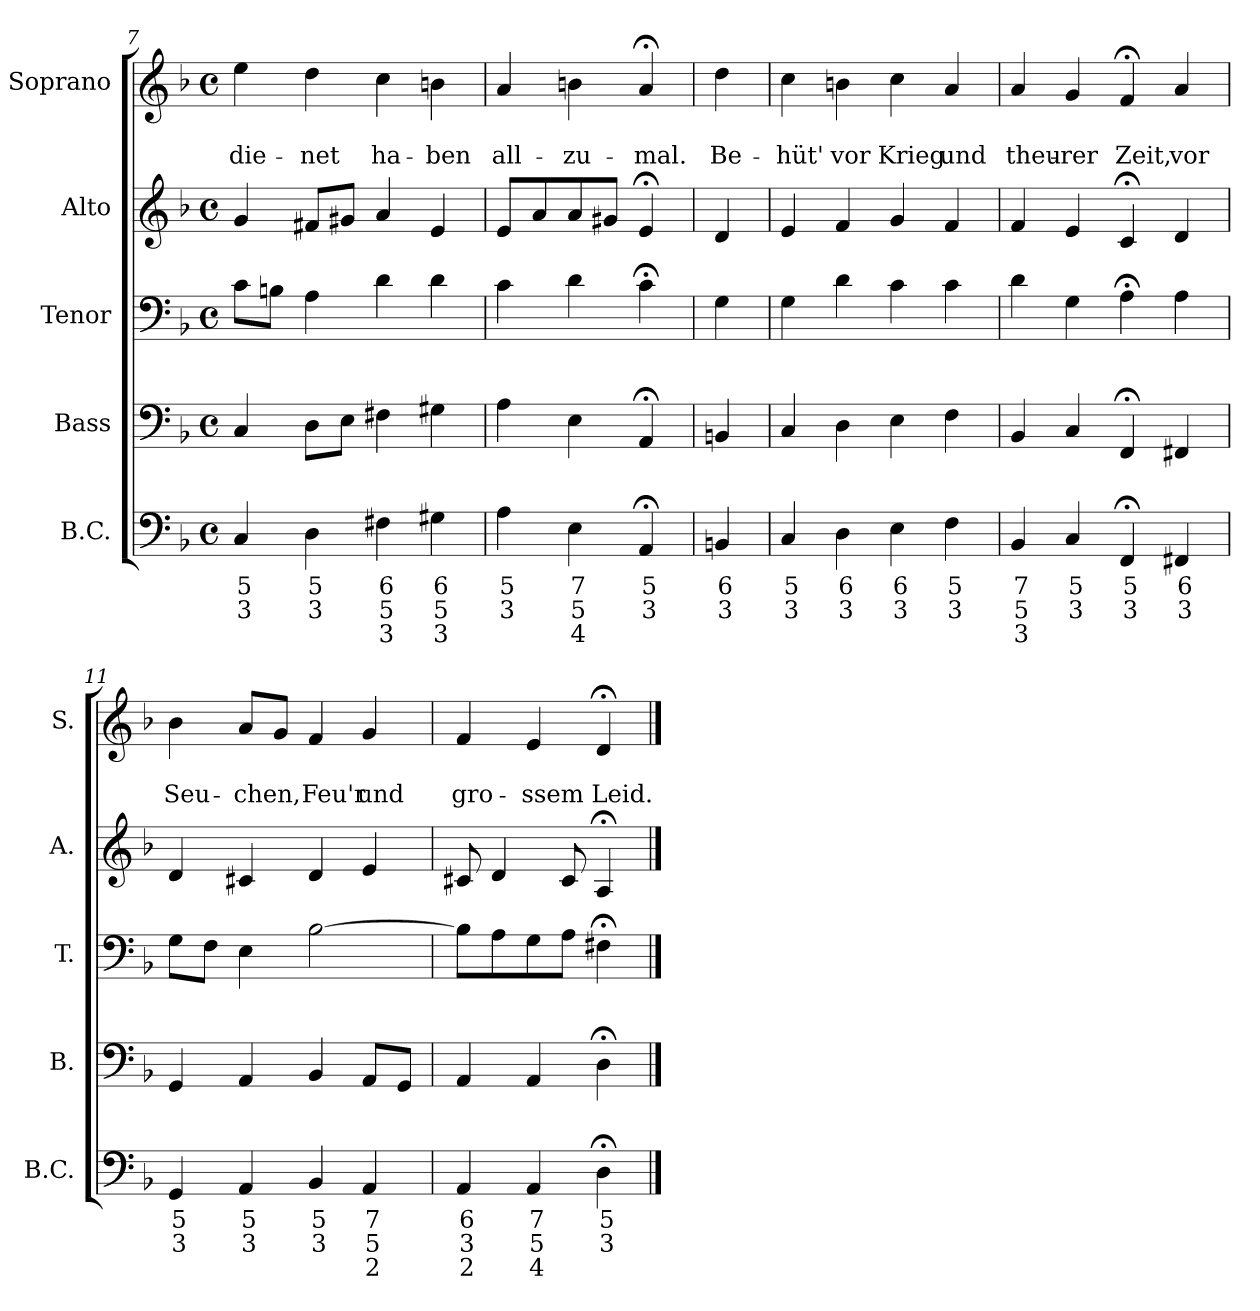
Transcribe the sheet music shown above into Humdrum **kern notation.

**kern	**text	**text	**text	**kern	**kern	**kern	**kern	**text	**text
*part5	*part5	*part5	*part5	*part4	*part3	*part2	*part1	*part1	*part1
*staff5	*staff5	*staff5	*staff5	*staff4	*staff3	*staff2	*staff1	*staff1	*staff1
*I"B.C.	*	*	*	*I"Bass	*I"Tenor	*I"Alto	*I"Soprano	*	*
*I'B.C.	*	*	*	*I'B.	*I'T.	*I'A.	*I'S.	*	*
*clefF4	*	*	*	*clefF4	*clefF4	*clefG2	*clefG2	*	*
*k[b-]	*	*	*	*k[b-]	*k[b-]	*k[b-]	*k[b-]	*	*
*d:	*	*	*	*F:	*F:	*F:	*d:	*	*
*M4/4	*	*	*	*M4/4	*M4/4	*M4/4	*M4/4	*	*
*met(c)	*	*	*	*met(c)	*met(c)	*met(c)	*met(c)	*	*
=7	=7	=7	=7	=7	=7	=7	=7	=7	=7
4Ci	5	3	.	4C/	8c\L	4g/	4ee\	.	-die-
.	.	.	.	.	8Bn\J	.	.	.	.
4Di	5	3	.	8D\L	4A\	8f#X/L	4dd\	.	-net
.	.	.	.	8E\J	.	8g#X/J	.	.	.
4F#Xi	6	5	3	4F#X\	4d\	4a/	4cc\	.	ha-
4G#Xi	6	5	3	4G#X\	4d\	4e/	4bn\	.	-ben
=8	=8	=8	=8	=8	=8	=8	=8	=8	=8
4Ai	5	3	.	4A\	4c\	8e/L	4a/	.	all-
.	.	.	.	.	.	8a/	.	.	.
4Ei	7	5	4	4E\	4d\	8a/	4bn\	.	-zu-
.	.	.	.	.	.	8g#X/J	.	.	.
4AA;<i	5	3	.	4AA;</	4c;<\	4e;</	4a;</	.	-mal.
!!LO:PB:g=z
=8a	=8a	=8a	=8a	=8a	=8a	=8a	=8a	=8a	=8a
4BBni	6	3	.	4BBn/	4G\	4d/	4dd\	.	Be-
=9	=9	=9	=9	=9	=9	=9	=9	=9	=9
4Ci	5	3	.	4C/	4G\	4e/	4cc\	.	-hüt'
4Di	6	3	.	4D\	4d\	4f/	4bn\	.	vor
4Ei	6	3	.	4E\	4c\	4g/	4cc\	.	Krieg
4Fi	5	3	.	4F\	4c\	4f/	4a/	.	und
=10	=10	=10	=10	=10	=10	=10	=10	=10	=10
4BB-i	7	5	3	4BB-/	4d\	4f/	4a/	.	theu-
4Ci	5	3	.	4C/	4G\	4e/	4g/	.	-rer
4FF;<i	5	3	.	4FF;</	4A;<\	4c;</	4f;</	.	Zeit,
4FF#Xi	6	3	.	4FF#X/	4A\	4d/	4a/	.	vor
=11	=11	=11	=11	=11	=11	=11	=11	=11	=11
4GGi	5	3	.	4GG/	8G\L	4d/	4b-\	.	Seu-
.	.	.	.	.	8F\J	.	.	.	.
4AAi	5	3	.	4AA/	4E\	4c#X/	8a/L	.	-chen,
.	.	.	.	.	.	.	8g/J	.	.
4BB-i	5	3	.	4BB-/	[2B-\	4d/	4f/	.	Feu'r
4AAi	7	5	2	8AA/L	.	4e/	4g/	.	und
.	.	.	.	8GG/J	.	.	.	.	.
=12	=12	=12	=12	=12	=12	=12	=12	=12	=12
4AAi	6	3	2	4AA/	8B-\L]	8c#X/	4f/	.	gro-
.	.	.	.	.	8A\	4d/	.	.	.
4AAi	7	5	4	4AA/	8G\	.	4e/	.	-ssem
.	.	.	.	.	8A\J	8c#/	.	.	.
4D;<i	5	3	.	4D;<\	4F#X;<\	4A;</	4d;</	.	Leid.
==	==	==	==	==	==	==	==	==	==
*-	*-	*-	*-	*-	*-	*-	*-	*-	*-
